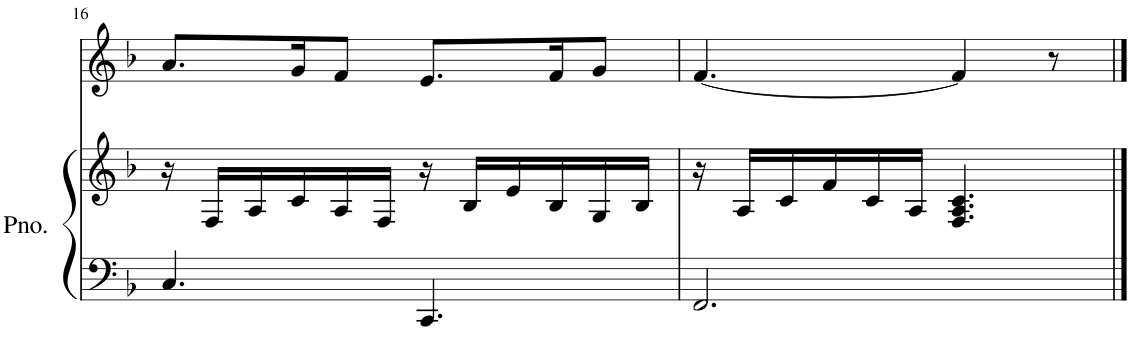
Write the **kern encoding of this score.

**kern	**kern	**kern
*part2	*part2	*part1
*staff3	*staff2	*staff1
*I"Piano	*	*I"Voice
*I'Pno.	*	*
!!LO:PB:g=z
*clefF4	*clefG2	*clefG2
*k[b-]	*k[b-]	*k[b-]
*M6/8	*M6/8	*M6/8
=16	=16	=16
4.C/	16r	8.a/L
.	16F/LL	.
.	16A/	.
.	16c/	16g/K
.	16A/	8f/J
.	16F/JJ	.
4.CC/	16r	8.e/L
.	16B-/LL	.
.	16e/	.
.	16B-/	16f/K
.	16G/	8g/J
.	16B-/JJ	.
=17	=17	=17
2.FF/	16r	[4.f/
.	16A/LL	.
.	16c/	.
.	16f/	.
.	16c/	.
.	16A/JJ	.
.	4.F/ 4.A/ 4.c/	4f/]
.	.	8r
==	==	==
*-	*-	*-
